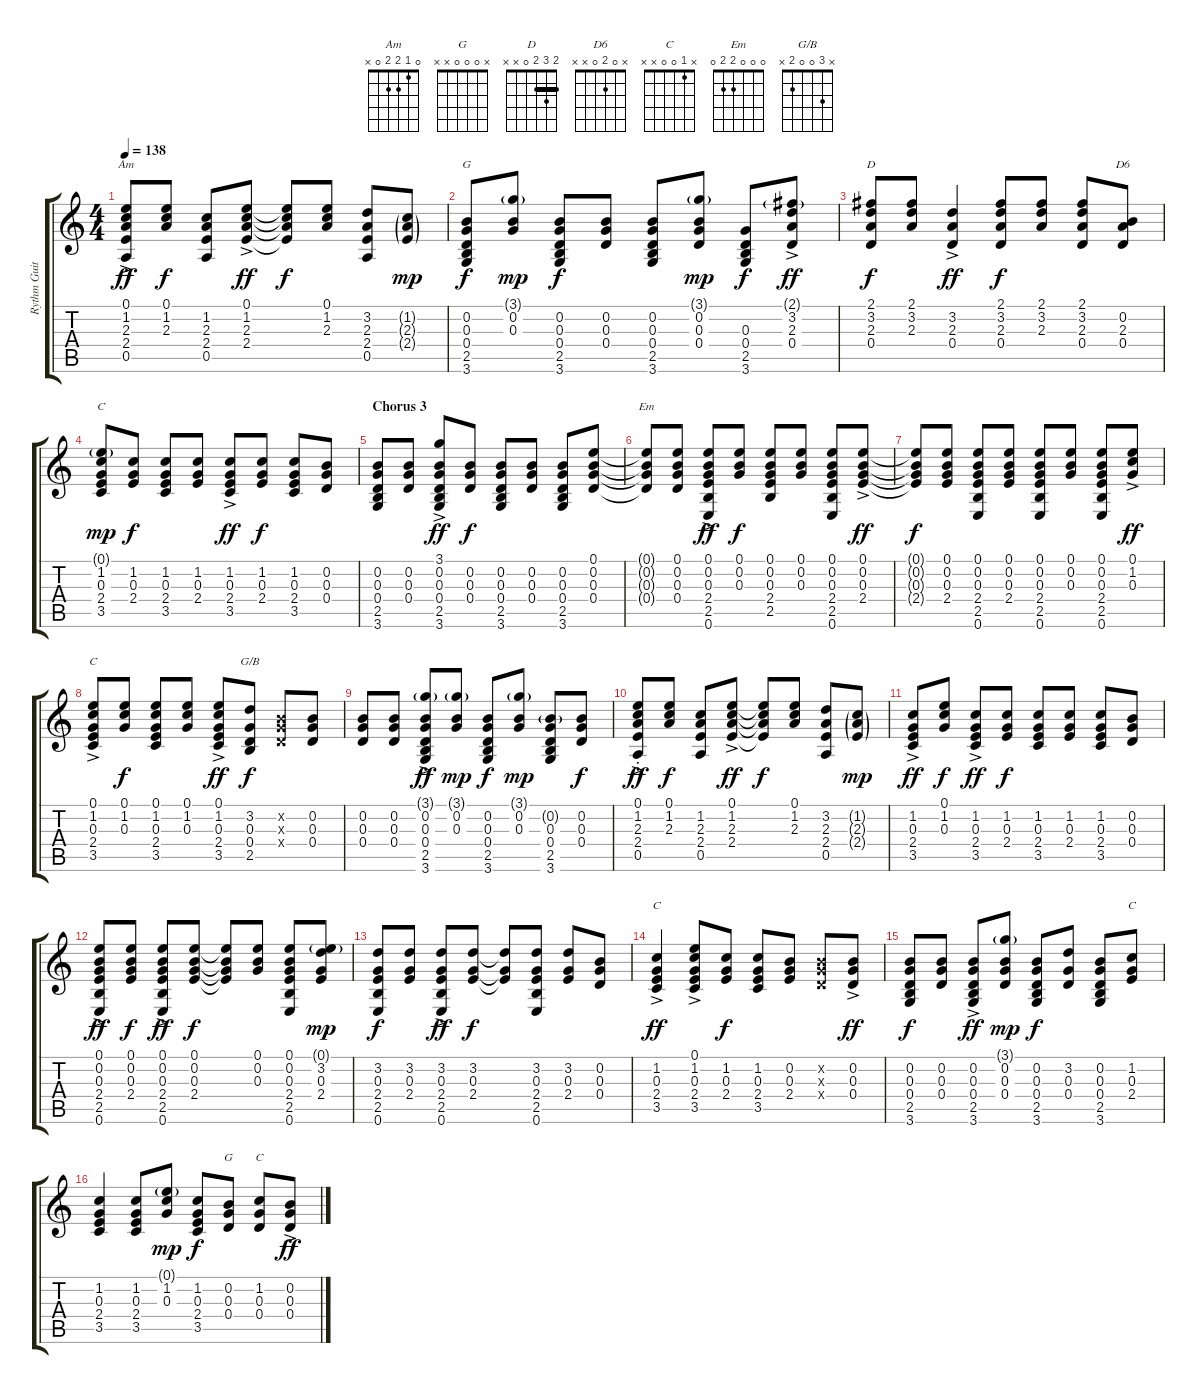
\track ("Rythm Guitar 1 (Glenn Frey)" "Rythm Guit") {instrument acousticguitarnylon}
\staff {score tabs}
\tuning (E4 B3 G3 D3 A2 E2) {hide}
\chord ("Am" 0 1 2 2 0 x)
\chord ("G" x 0 0 0 2 3)
\chord ("D" 2 3 2 0 x x) {barre 2}
\chord ("D6" x 0 2 0 x x)
\chord ("C" 0 1 0 2 3 x)
\chord ("Em" 0 0 0 2 2 0)
\chord ("C" x 1 0 2 3 x)
\chord ("G/B" x 3 0 0 2 x)
\chord ("c" x 1 0 2 3 x)
\chord ("C" x 1 0 2 x x)
\chord ("G" x 0 0 0 x x)
\chord ("C" x 1 0 0 x x)
\ts (4 4)
\tempo 138
\clef g2
\ks c
(0.1 1.2 2.3 2.4 0.5{ac}).8{ch "Am" dy ff} (0.1 1.2 2.3).8{dy f} (1.2 2.3 2.4 0.5).8 (0.1{ac} 1.2 2.3 2.4).8{dy ff} (0.1{t} 1.2{t} 2.3{t} 2.4{t}).8{dy f} (0.1 1.2 2.3).8 (3.2 2.3 2.4 0.5).8 (1.2{g} 2.3{g} 2.4{g}).8{dy mp} |
(0.2 0.3 0.4 2.5 3.6).8{ch "G" dy f} (3.1{g} 0.2 0.3).8{dy mp} (0.2 0.3 0.4 2.5 3.6).8{dy f} (0.2 0.3 0.4).8 (0.2 0.3 0.4 2.5 3.6).8 (3.1{g} 0.2 0.3 0.4).8{dy mp} (0.3 0.4 2.5 3.6).8{dy f} (2.1{g} 3.2 2.3 0.4{ac}).8{dy ff} |
(2.1 3.2 2.3 0.4).8{ch "D" dy f} (2.1 3.2 2.3).8 (3.2 2.3 0.4{ac}).4{dy ff} (2.1 3.2 2.3 0.4).8{dy f} (2.1 3.2 2.3).8 (2.1 3.2 2.3 0.4).8 (0.2 2.3 0.4).8{ch "D6"} |
(0.1{g} 1.2 0.3 2.4 3.5).8{ch "C" dy mp} (1.2 0.3 2.4).8{dy f} (1.2 0.3 2.4 3.5).8 (1.2 0.3 2.4).8 (1.2 0.3{ac} 2.4 3.5).8{dy ff} (1.2 0.3 2.4).8{dy f} (1.2 0.3 2.4 3.5).8 (0.2 0.3 0.4).8 |
\section ("" "Chorus 3")
(0.2 0.3 0.4 2.5 3.6).8 (0.2 0.3 0.4).8 (3.1{ac} 0.2 0.3 0.4 2.5 3.6).8{dy ff} (0.2 0.3 0.4).8{dy f} (0.2 0.3 0.4 2.5 3.6).8 (0.2 0.3 0.4).8 (0.2 0.3 0.4 2.5 3.6).8 (0.1 0.2 0.3 0.4).8 |
(0.1{t} 0.2{t} 0.3{t} 0.4{t}).8{ch "Em"} (0.1 0.2 0.3 0.4).8 (0.1 0.2 0.3{ac} 2.4 2.5 0.6).8{dy ff} (0.1 0.2 0.3).8{dy f} (0.1 0.2 0.3 2.4 2.5).8 (0.1 0.2 0.3).8 (0.1 0.2 0.3 2.4 2.5 0.6).8 (0.1 0.2{ac} 0.3 2.4).8{dy ff} |
(0.1{t} 0.2{t} 0.3{t} 2.4{t}).8{dy f} (0.1 0.2 0.3 2.4).8 (0.1 0.2 0.3 2.4 2.5 0.6).8 (0.1 0.2 0.3 2.4).8 (0.1 0.2 0.3 2.4 2.5 0.6).8 (0.1 0.2 0.3).8 (0.1 0.2 0.3 2.4 2.5 0.6).8 (0.1 1.2{ac} 0.3).8{dy ff} |
(0.1{ac} 1.2 0.3 2.4 3.5).8{ch "C"} (0.1 1.2 0.3).8{dy f} (0.1 1.2 0.3 2.4 3.5).8 (0.1 1.2 0.3).8 (0.1{ac} 1.2 0.3 2.4 3.5).8{dy ff} (3.2 0.3 0.4 2.5).8{ch "G/B" dy f} (0.2{x} 0.3{x} 0.4{x}).8 (0.2 0.3 0.4).8 |
(0.2 0.3 0.4).8 (0.2 0.3 0.4).8 (3.1{g} 0.2 0.3 0.4 2.5{ac} 3.6).8{dy ff} (3.1{g} 0.2 0.3).8{dy mp} (0.2 0.3 0.4 2.5 3.6).8{dy f} (3.1{g} 0.2 0.3).8{dy mp} (0.2{g} 0.3 0.4 2.5 3.6).8 (0.2 0.3 0.4).8{dy f} |
(0.1{st} 1.2{st} 2.3{st} 2.4{st} 0.5{ac st}).8{dy ff} (0.1 1.2 2.3).8{dy f} (1.2 2.3 2.4 0.5).8 (0.1{ac} 1.2 2.3 2.4).8{dy ff} (0.1{t} 1.2{t} 2.3{t} 2.4{t}).8{dy f} (0.1 1.2 2.3).8 (3.2 2.3 2.4 0.5).8 (1.2{g} 2.3{g} 2.4{g}).8{dy mp} |
(1.2{ac} 0.3 2.4 3.5).8{dy ff} (0.1 1.2 0.3).8{dy f} (1.2{ac} 0.3 2.4 3.5).8{dy ff} (1.2 0.3 2.4).8{dy f} (1.2 0.3 2.4 3.5).8 (1.2 0.3 2.4).8 (1.2 0.3 2.4 3.5).8 (0.2 0.3 0.4).8 |
(0.1 0.2 0.3 2.4 2.5 0.6{ac}).8{dy ff} (0.1 0.2 0.3 2.4).8{dy f} (0.1 0.2 0.3 2.4 2.5 0.6{ac}).8{dy ff} (0.1 0.2 0.3 2.4).8{dy f} (0.1{t} 0.2{t} 0.3{t} 2.4{t}).8 (0.1 0.2 0.3).8 (0.1 0.2 0.3 2.4 2.5 0.6).8 (0.1{g} 3.2 0.3 2.4).8{dy mp} |
(3.2 0.3 2.4 2.5 0.6).8{dy f} (3.2 0.3 2.4).8 (3.2{ac} 0.3 2.4 2.5 0.6).8{dy ff} (3.2 0.3 2.4).8{dy f} (3.2{t} 0.3{t} 2.4{t}).8 (3.2 0.3 2.4 2.5 0.6).8 (3.2 0.3 2.4).8 (0.2 0.3 0.4).8 |
(1.2 0.3 2.4 3.5{ac}).4{ch "c" dy ff} (0.1 1.2 0.3 2.4 3.5{ac}).8 (1.2 0.3 2.4).8{dy f} (1.2 0.3 2.4 3.5).8 (0.2 0.3 2.4).8 (0.2{x} 0.3{x} 0.4{x}).8 (0.2 0.3 0.4{ac}).8{dy ff} |
(0.2 0.3 0.4 2.5 3.6).8{dy f} (0.2 0.3 0.4).8 (0.2{ac} 0.3 0.4 2.5 3.6).8{dy ff} (3.1{g} 0.2 0.3 0.4).8{dy mp} (0.2 0.3 0.4 2.5 3.6).8{dy f} (3.2 0.3 0.4).8 (0.2 0.3 0.4 2.5 3.6).8 (1.2 0.3 2.4).8{ch "C"} |
(1.2 0.3 2.4 3.5).4 (1.2 0.3 2.4 3.5).8 (0.1{g} 1.2 0.3).8{dy mp} (1.2 0.3 2.4 3.5).8{dy f} (0.2 0.3 0.4).8{ch "G"} (1.2 0.3 0.4).8{ch "C"} (0.2{ac} 0.3 0.4).8{dy ff}
